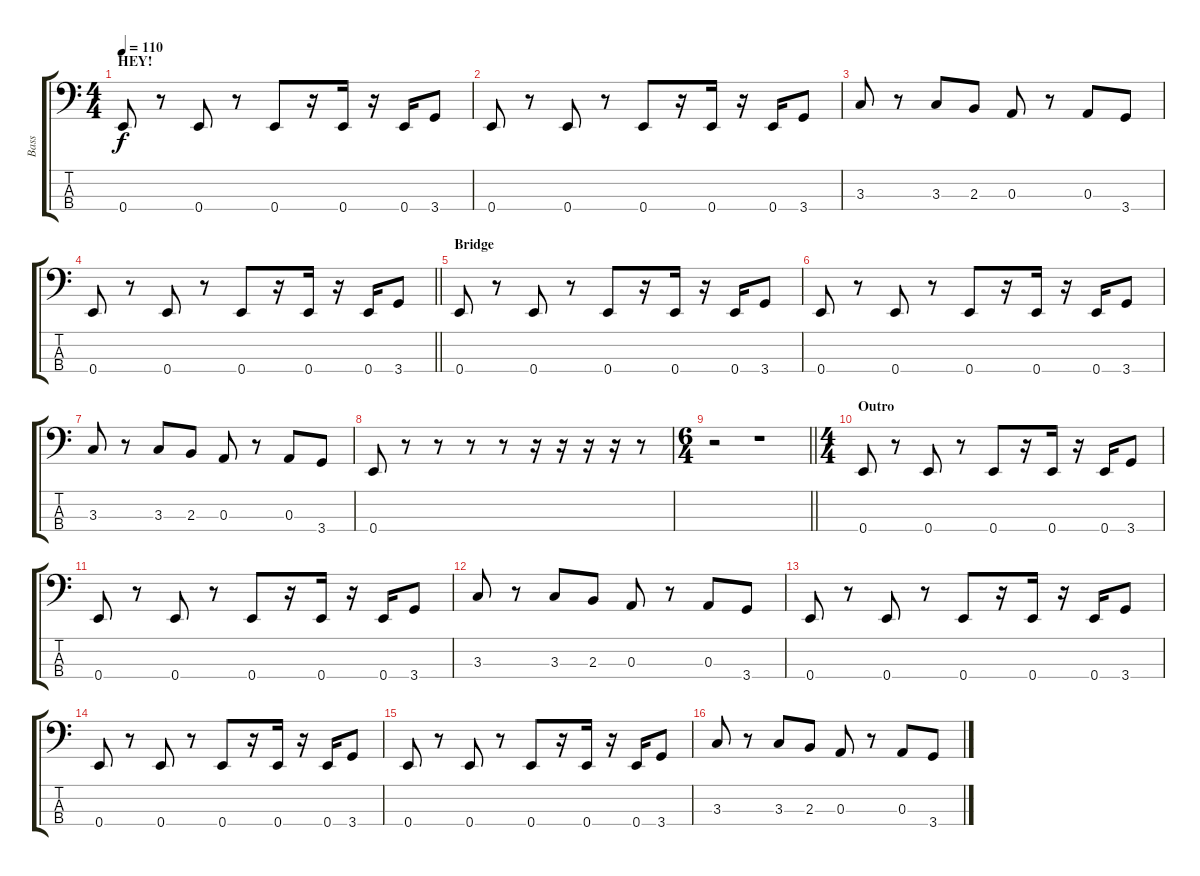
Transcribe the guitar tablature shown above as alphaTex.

\track ("Bass" "Bass") {instrument electricbassfinger}
\staff {score tabs}
\tuning (G2 D2 A1 E1) {hide}
\ts (4 4)
\section ("" "HEY!")
\tempo 110
\clef f4
\ks c
0.4.8{dy f} r.8 0.4.8 r.8 0.4.8 r.16 0.4.16 r.16 0.4.16 3.4.8 |
0.4.8 r.8 0.4.8 r.8 0.4.8 r.16 0.4.16 r.16 0.4.16 3.4.8 |
3.3.8 r.8 3.3.8 2.3.8 0.3.8 r.8 0.3.8 3.4.8 |
\barLineRight lightlight
0.4.8 r.8 0.4.8 r.8 0.4.8 r.16 0.4.16 r.16 0.4.16 3.4.8 |
\section ("" "Bridge")
0.4.8 r.8 0.4.8 r.8 0.4.8 r.16 0.4.16 r.16 0.4.16 3.4.8 |
0.4.8 r.8 0.4.8 r.8 0.4.8 r.16 0.4.16 r.16 0.4.16 3.4.8 |
3.3.8 r.8 3.3.8 2.3.8 0.3.8 r.8 0.3.8 3.4.8 |
0.4.8 r.8 r.8 r.8 r.8 r.16 r.16 r.16 r.16 r.8 |
\ts (6 4)
\barLineRight lightlight
r.2 r.1 |
\ts (4 4)
\section ("" "Outro")
0.4.8 r.8 0.4.8 r.8 0.4.8 r.16 0.4.16 r.16 0.4.16 3.4.8 |
0.4.8 r.8 0.4.8 r.8 0.4.8 r.16 0.4.16 r.16 0.4.16 3.4.8 |
3.3.8 r.8 3.3.8 2.3.8 0.3.8 r.8 0.3.8 3.4.8 |
0.4.8 r.8 0.4.8 r.8 0.4.8 r.16 0.4.16 r.16 0.4.16 3.4.8 |
0.4.8 r.8 0.4.8 r.8 0.4.8 r.16 0.4.16 r.16 0.4.16 3.4.8 |
0.4.8 r.8 0.4.8 r.8 0.4.8 r.16 0.4.16 r.16 0.4.16 3.4.8 |
3.3.8 r.8 3.3.8 2.3.8 0.3.8 r.8 0.3.8 3.4.8
